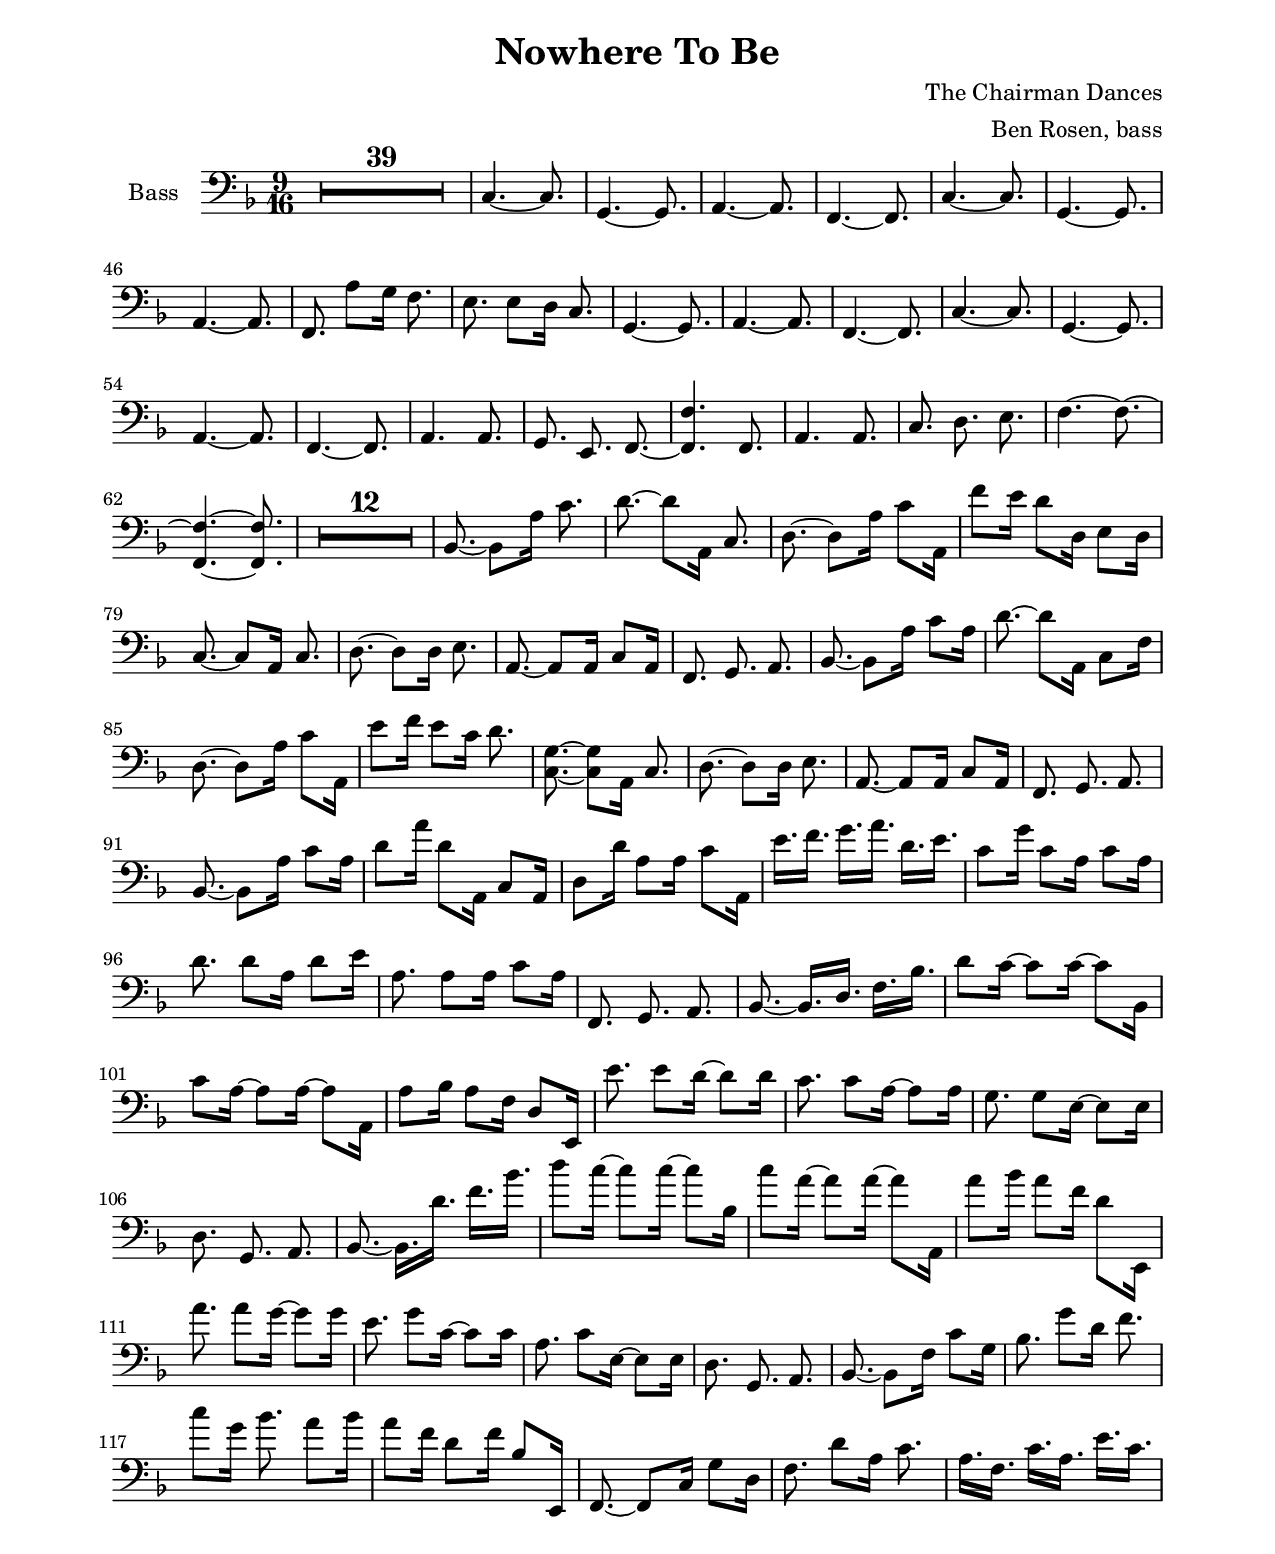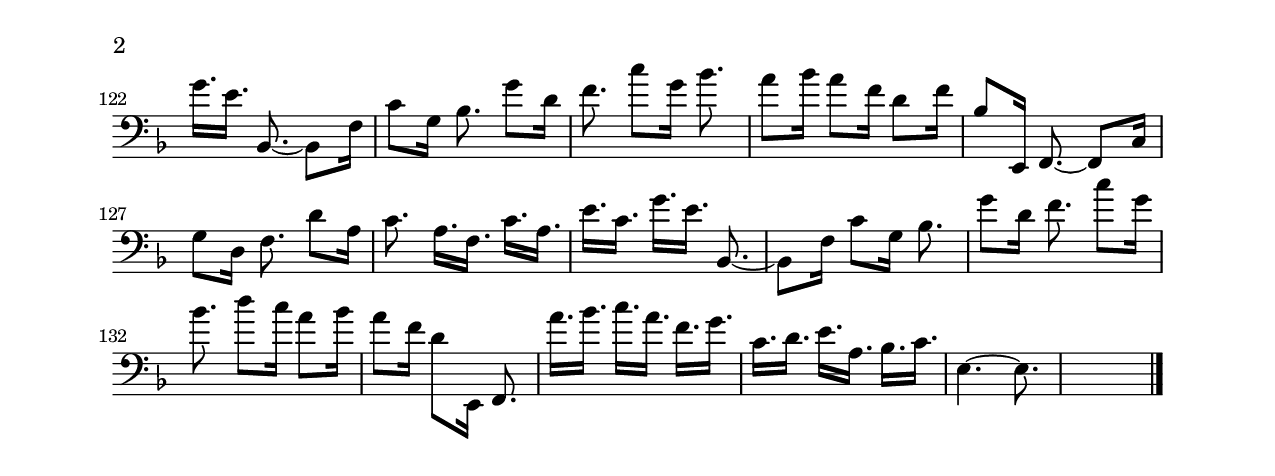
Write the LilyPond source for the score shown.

\version "2.24.0"

\include "settings.ily"

\header {
  title = "Nowhere To Be"
  composer = "The Chairman Dances"
  arranger = "Ben Rosen, bass"
}

music = \relative c {
  \clef "bass"
  \key f \major
  \time 9/16

  | R1 * 351/16

  | c4. ~ c8.
  | g4. ~ g8.
  | a4. ~ a8.
  | f4. ~ f8.

  | c'4. ~ c8.
  | g4. ~ g8.
  | a4. ~ a8.
  | f8. a'8 g16 f8.

  | e8. e8 d16 c8.
  | g4. ~ g8.
  | a4. ~ a8.
  | f4. ~ f8.

  | c'4. ~ c8.
  | g4. ~ g8.
  | a4. ~ a8.
  | f4. ~ f8.

  | a4. a8.
  | g8. e f ~
  | <f f'>4. f8.

  | a4. a8.
  | c8. d e
  | f4. ~ f8. ~
  | <f, f'>4. ~ <f f'>8.

  | R1 * 108/16

  | bf8. ~ bf8 a'16 c8.
  | d8. ~ d8 a,16 c8.
  | d8. ~ d8 a'16 c8 a,16
  | f''8 e16 d8 d,16 e8 d16

  | c8. ~ c8 a16 c8.
  | d8. ~ d8 d16 e8.
  | a,8. ~ a8 a16 c8 a16
  | f8. g a

  | bf8. ~  bf8 a'16 c8 a16
  | d8. ~ d8 a,16 c8 f16
  | d8. ~ d8 a'16 c8 a,16
  | e''8 f16 e8 c16 d8.

  | <c, g'>8. ~ <c g'>8 a16 c8.
  | d8. ~ d8 d16 e8.
  | a,8. ~ a8 a16 c8 a16
  | f8. g a

  | bf8. ~ bf8 a'16 c8 a16
  | d8 a'16 d,8 a,16 c8 a16
  | d8 d'16 a8 a16 c8 a,16
  | e''16. f g a d, e

  | c8 g'16 c,8 a16 c8 a16
  | d8. d8 a16 d8 e16
  | a,8. a8 a16 c8 a16
  | f,8. g a

  | bf8. ~ bf16. d f bf
  | d8 c16 ~ c8 c16 ~ c8 bf,16
  | c'8 a16 ~ a8 a16 ~ a8 a,16
  | a'8 bf16 a8 f16 d8 e,16

  | e''8. e8 d16 ~ d8 d16
  | c8. c8 a16 ~ a8 a16
  | g8. g8 e16 ~ e8 e16
  | d8. g, a

  | bf8. ~ bf16. d' f bf
  | d8 c16 ~ c8 c16 ~ c8 bf,16
  | c'8 a16 ~ a8 a16 ~ a8 a,,16

  | a''8 bf16 a8 f16 d8 e,,16
  | a''8. a8 g16 ~ g8 g16
  | e8. g8 c,16 ~ c8 c16
  | a8.  c8 e,16 ~ e8 e16

  | d8. g, a
  | bf8. ~ bf8 f'16 c'8 g16
  | bf8. g'8 d16 f8.
  | c'8 g16 bf8. a8 bf16

  | a8 f16 d8 f16 bf,8 e,,16
  | f8. ~ f8 c'16 g'8 d16
  | f8. d'8 a16 c8.
  | a16. f c' a e' c

  | g'16. e bf,8. ~ bf8 f'16
  | c'8 g16 bf8. g'8 d16
  | f8. c'8 g16 bf8.
  | a8 bf16 a8 f16 d8 f16

  | bf,8 e,,16 f8. ~ f8 c'16
  | g'8 d16 f8. d'8 a16
  | c8. a16. f c' a

  | e'16. c g' e bf,8. ~
  | bf8 f'16 c'8 g16 bf8.
  | g'8 d16 f8. c'8 g16
  | bf8. d8 c16 a8 bf16

  | a8 f16 d8 e,,16 f8.
  | a''16. bf c a f g
  | c,16. d e a, bf c

  | e,4. ~ e8.

  R2.

  \bar "|."
}

\score {
  \new Staff \with {
    instrumentName = "Bass"
    \numericTimeSignature
  } {
    \compressMMRests
    \music
  }
}
